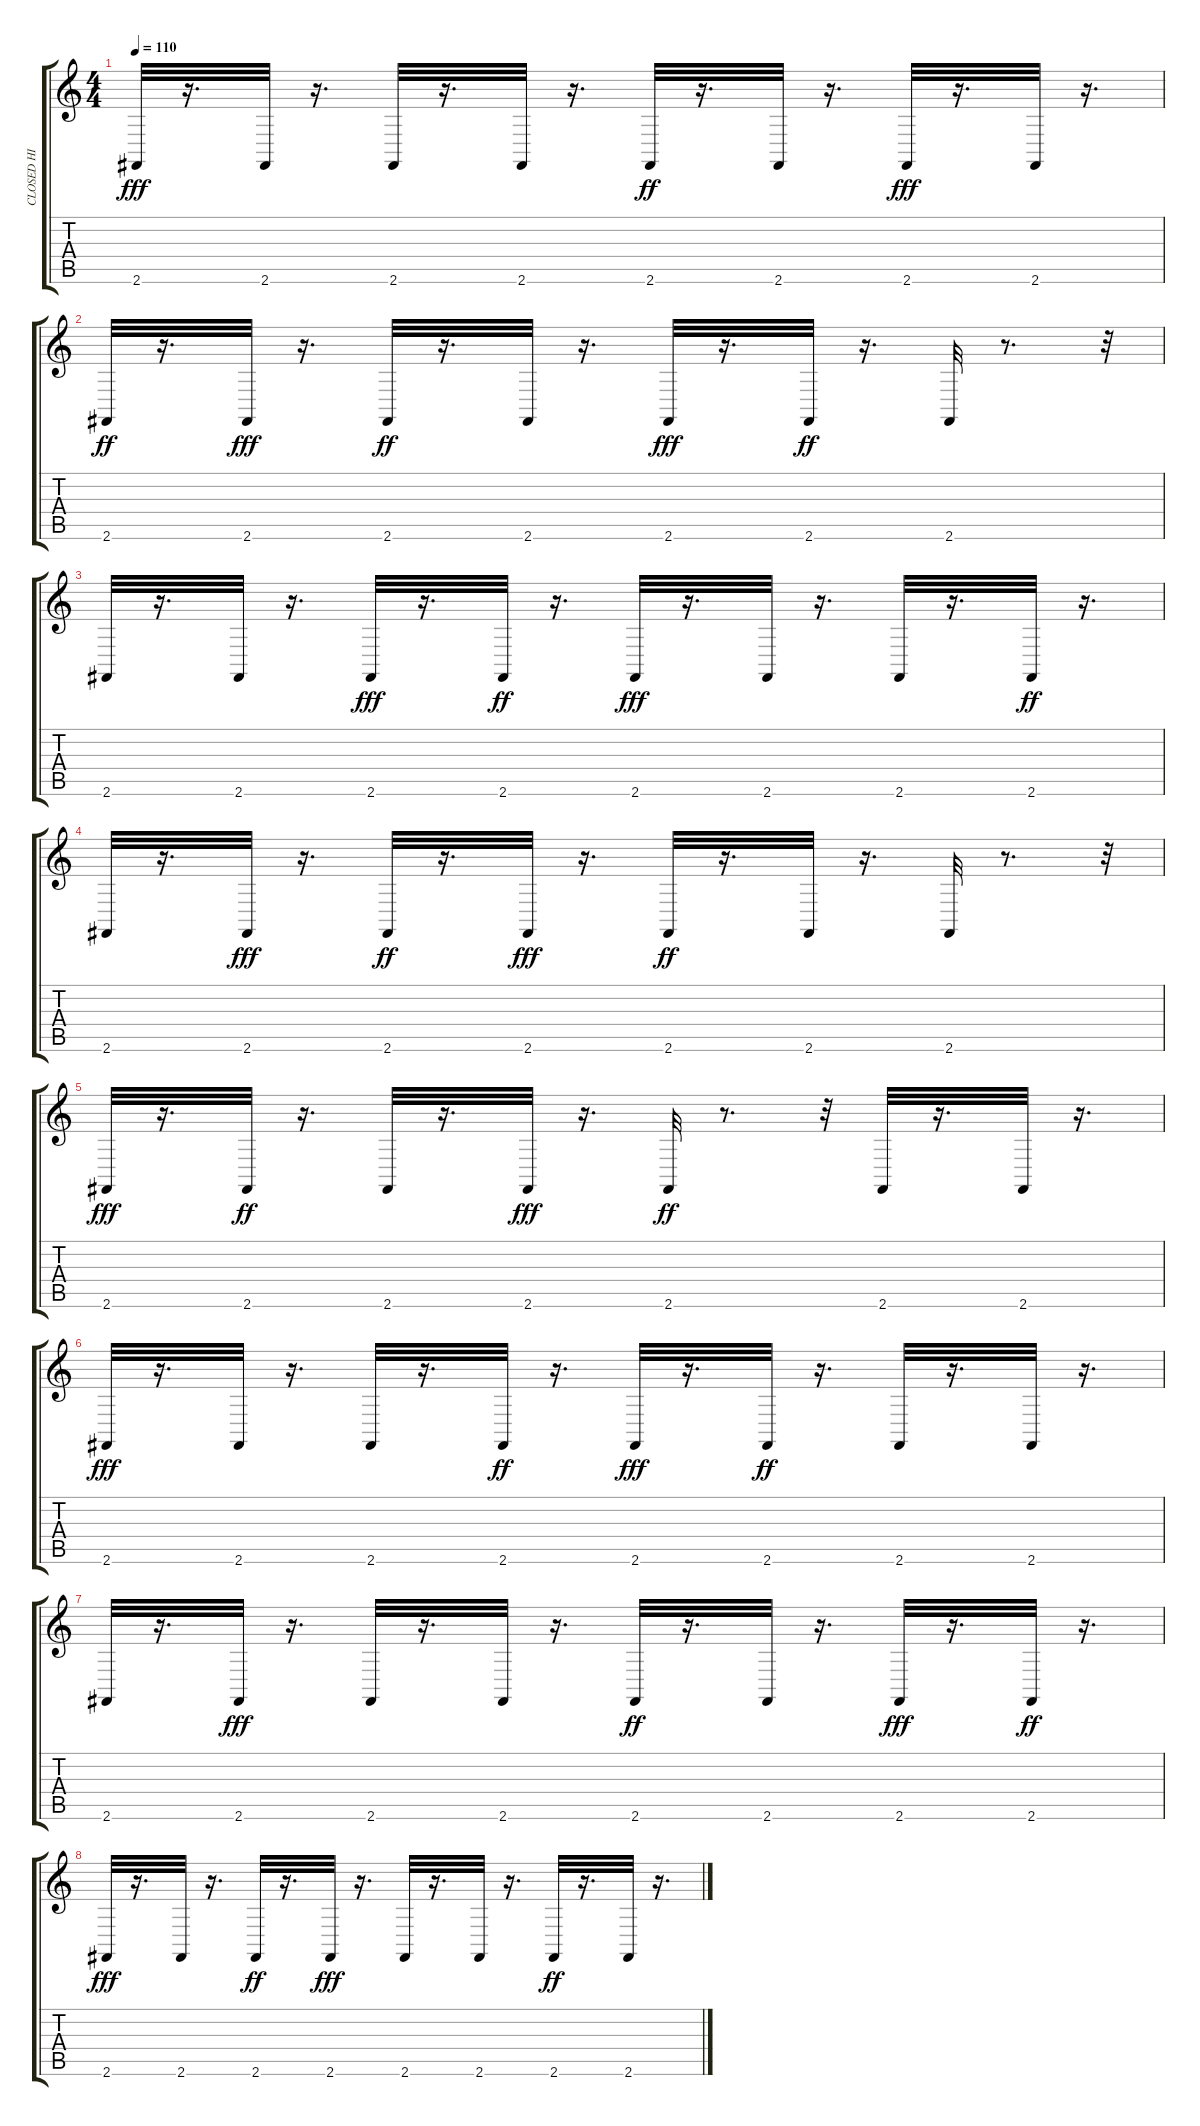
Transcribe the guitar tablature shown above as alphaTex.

\track ("CLOSED HI HAT" "CLOSED HI ") {instrument tinklebell}
\staff {score tabs}
\tuning (E4 B3 G3 D3 A2 E2) {hide}
\ts (4 4)
\tempo 110
\clef g2
\ks c
2.6.32{dy fff} r.16{d} 2.6.32 r.16{d} 2.6.32 r.16{d} 2.6.32 r.16{d} 2.6.32{dy ff} r.16{d} 2.6.32 r.16{d} 2.6.32{dy fff} r.16{d} 2.6.32 r.16{d} |
2.6.32{dy ff} r.16{d} 2.6.32{dy fff} r.16{d} 2.6.32{dy ff} r.16{d} 2.6.32 r.16{d} 2.6.32{dy fff} r.16{d} 2.6.32{dy ff} r.16{d} 2.6.32 r.8{d} r.32 |
2.6.32 r.16{d} 2.6.32 r.16{d} 2.6.32{dy fff} r.16{d} 2.6.32{dy ff} r.16{d} 2.6.32{dy fff} r.16{d} 2.6.32 r.16{d} 2.6.32 r.16{d} 2.6.32{dy ff} r.16{d} |
2.6.32 r.16{d} 2.6.32{dy fff} r.16{d} 2.6.32{dy ff} r.16{d} 2.6.32{dy fff} r.16{d} 2.6.32{dy ff} r.16{d} 2.6.32 r.16{d} 2.6.32 r.8{d} r.32 |
2.6.32{dy fff} r.16{d} 2.6.32{dy ff} r.16{d} 2.6.32 r.16{d} 2.6.32{dy fff} r.16{d} 2.6.32{dy ff} r.8{d} r.32 2.6.32 r.16{d} 2.6.32 r.16{d} |
2.6.32{dy fff} r.16{d} 2.6.32 r.16{d} 2.6.32 r.16{d} 2.6.32{dy ff} r.16{d} 2.6.32{dy fff} r.16{d} 2.6.32{dy ff} r.16{d} 2.6.32 r.16{d} 2.6.32 r.16{d} |
2.6.32 r.16{d} 2.6.32{dy fff} r.16{d} 2.6.32 r.16{d} 2.6.32 r.16{d} 2.6.32{dy ff} r.16{d} 2.6.32 r.16{d} 2.6.32{dy fff} r.16{d} 2.6.32{dy ff} r.16{d} |
2.6.32{dy fff} r.16{d} 2.6.32 r.16{d} 2.6.32{dy ff} r.16{d} 2.6.32{dy fff} r.16{d} 2.6.32 r.16{d} 2.6.32 r.16{d} 2.6.32{dy ff} r.16{d} 2.6.32 r.16{d}
